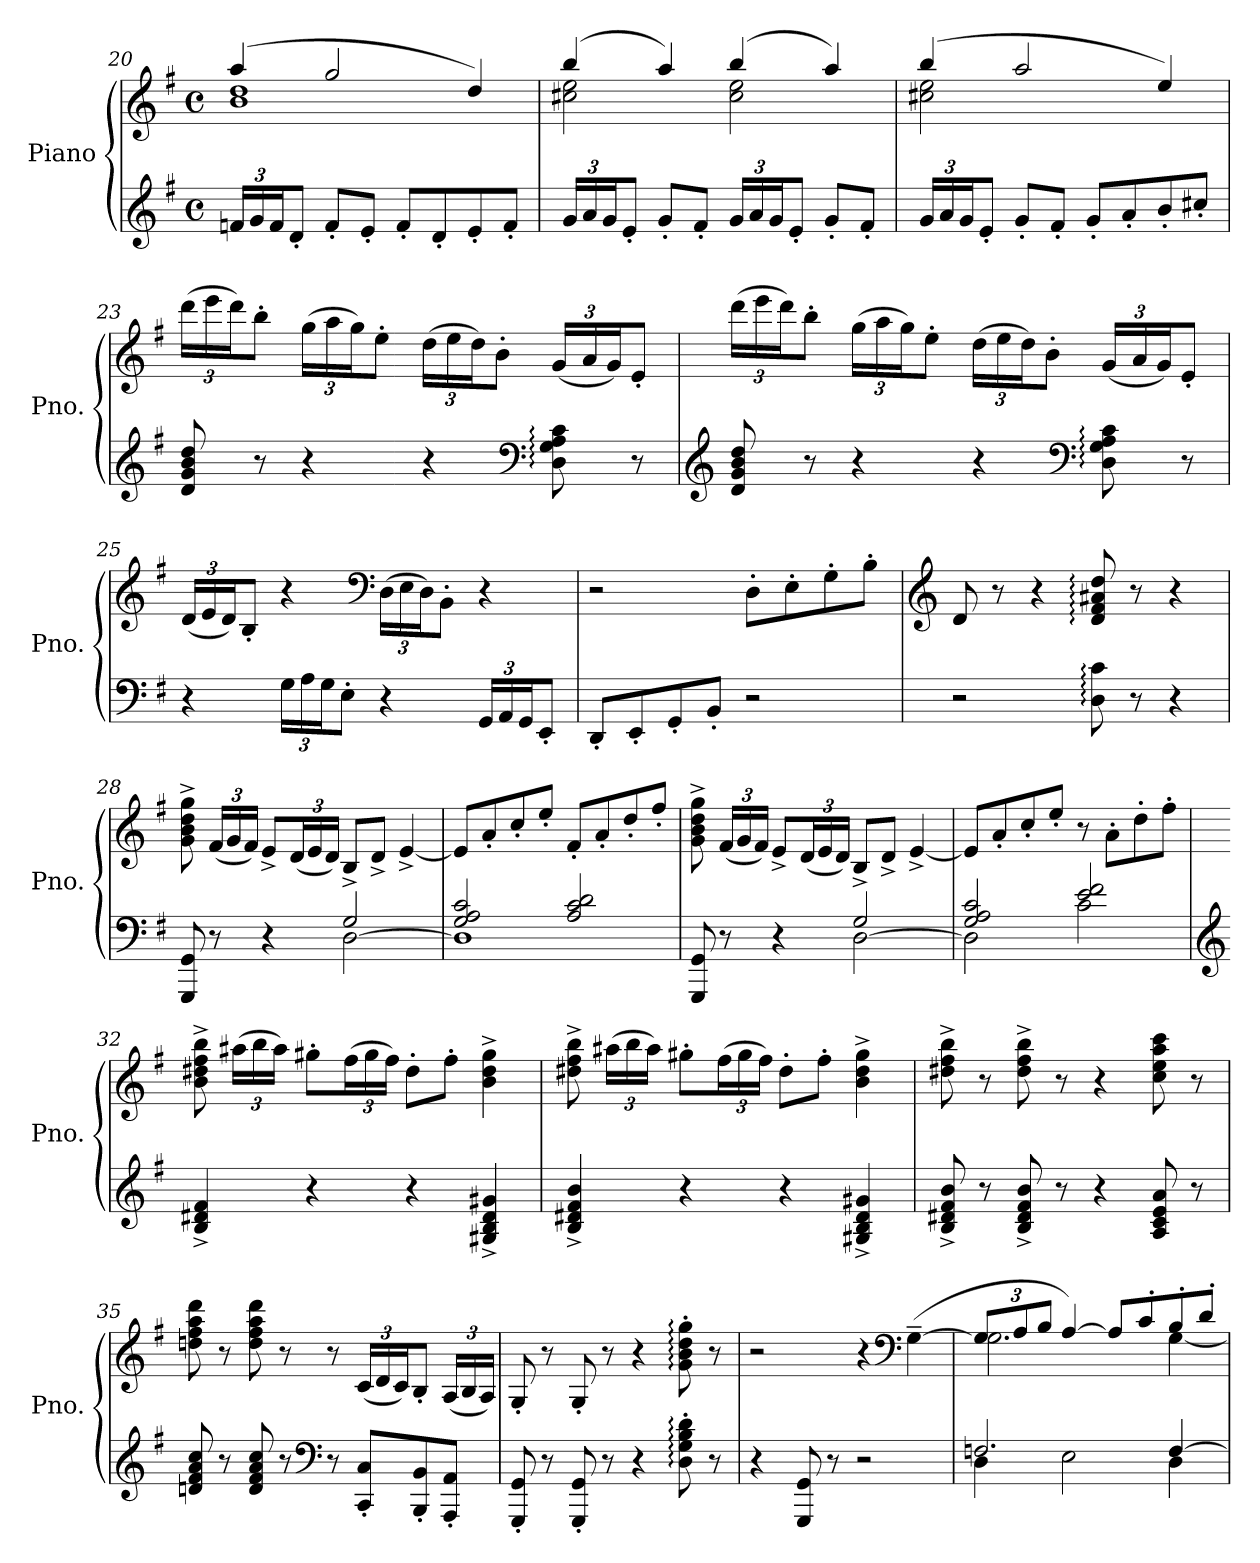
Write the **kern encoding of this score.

**kern	**kern
*part1	*part1
*staff2	*staff1
*I"Piano	*
*I'Pno.	*
*clefG2	*clefG2
*k[f#]	*k[f#]
*G:	*G:
*M4/4	*M4/4
*met(c)	*met(c)
*Xbrackettup	*
=20	=20
*	*^
24fn/LL	(>4aa/	1b 1dd
24g/	.	.
24f/J	.	.
8d'/J	.	.
8f'/L	2gg/	.
8e'/J	.	.
8f'/L	.	.
8d'/	.	.
8e'/	4dd/)	.
8f'/J	.	.
=21	=21	=21
24g/LL	(>4bb/	2cc#X\ 2ee\
24a/	.	.
24g/J	.	.
8e'/J	.	.
8g'/L	4aa/)	.
8f#'/J	.	.
24g/LL	(>4bb/	2cc#\ 2ee\
24a/	.	.
24g/J	.	.
8e'/J	.	.
8g'/L	4aa/)	.
8f#'/J	.	.
!!LO:LB:g=z	!!
=22	=22	=22
24g/LL	(>4bb/	2cc#X\ 2ee\
24a/	.	.
24g/J	.	.
8e'/J	.	.
8g'/L	2aa/	.
8f#'/J	.	.
8g'/L	.	2ryy
8a'/	.	.
8b'/	4ee/)	.
8cc#X'/J	.	.
*	*v	*v
=23	=23
*	*Xbrackettup
8d/ 8g/ 8b/ 8dd/	(>24ddd\LL
.	24eee\
.	24ddd\J)
8r	8bb'\J
4r	(>24gg\LL
.	24aa\
.	24gg\J)
.	8ee'\J
4r	(>24dd\LL
.	24ee\
.	24dd\J)
.	8b'\J
*clefF4	*
8D\: 8G\: 8A\: 8c\:	(<24g/LL
.	24a/
.	24g/J)
8r	8e'/J
!!LO:PB:g=z
=24	=24
*clefG2	*
8d/ 8g/ 8b/ 8dd/	(>24ddd\LL
.	24eee\
.	24ddd\J)
8r	8bb'\J
4r	(>24gg\LL
.	24aa\
.	24gg\J)
.	8ee'\J
4r	(>24dd\LL
*clefF4	*
.	24ee\
.	24dd\J)
.	8b'\J
8D\: 8G\: 8A\: 8c\:	(<24g/LL
.	24a/
.	24g/J)
8r	8e'/J
=25	=25
4r	(<24d/LL
.	24e/
.	24d/J)
.	8B'/J
24G\LL	4r
24A\	.
24G\J	.
8E'\J	.
*	*clefF4
4r	(>24D\LL
.	24E\
.	24D\J)
.	8BB'\J
24GG/LL	4r
24AA/	.
24GG/J	.
8EE'/J	.
=26	=26
8DD'/L	2r
8EE'/	.
8GG'/	.
8BB'/J	.
2r	8D'\L
.	8E'\
.	8G'\
.	8B'\J
!!LO:LB:g=z
=27	=27
*	*clefG2
2r	8d/
.	8r
.	4r
8D\: 8c\:	8d/: 8f#/: 8a#X/: 8dd/:
8r	8r
4r	4r
=28	=28
*^	*
8GGG/ 8GG/	2ryy	8g\^ 8b\^ 8dd\^ 8gg\^
8r	.	(<24f#/LL
.	.	24g/
.	.	24f#/JJ)
4r	.	8e^/L
.	.	(<24d/L
.	.	24e/
.	.	24d/JJ)
[2D\	2G/	8B^/L
.	.	8d^/J
.	.	[4e^/
=29	=29	=29
1D]	2G/ 2A/ 2c/	8e/L]
.	.	8a'/
.	.	8cc'/
.	.	8ee'/J
.	2A/ 2c/ 2d/	8f#'/L
.	.	8a'/
.	.	8dd'/
.	.	8ff#'/J
=30	=30	=30
8GGG/ 8GG/	2ryy	8g\^ 8b\^ 8dd\^ 8gg\^
8r	.	(<24f#/LL
.	.	24g/
.	.	24f#/JJ)
4r	.	8e^/L
.	.	(<24d/L
.	.	24e/
.	.	24d/JJ)
[2D\	2G/	8B^/L
.	.	8d^/J
.	.	[4e^/
!!LO:LB:g=z
=31	=31	=31
2D\]	2G/ 2A/ 2c/	8e/L]
.	.	8a'/
.	.	8cc'/
.	.	8ee'/J
2c\	2e/ 2f#/	8r
.	.	8a'\L
.	.	8dd'\
.	.	8ff#'\J
*v	*v	*
=32	=32
*clefG2	*
4B/^ 4d#X/^ 4f#/^	8b\^ 8dd#X\^ 8ff#\^ 8bb\^
.	(>24aa#X\LL
.	24bb\
.	24aa#\JJ)
4r	8gg#X'\L
.	(>24ff#\L
.	24gg#\
.	24ff#\JJ)
4r	8dd#'\L
.	8ff#'\J
4G#X/^ 4B/^ 4d#/^ 4g#X/^	4b\^ 4dd#\^ 4gg#\^
=33	=33
4B/^ 4d#X/^ 4f#/^ 4b/^	8dd#X\^ 8ff#\^ 8bb\^
.	(>24aa#X\LL
.	24bb\
.	24aa#\JJ)
4r	8gg#X'\L
.	(>24ff#\L
.	24gg#\
.	24ff#\JJ)
4r	8dd#'\L
.	8ff#'\J
4G#X/^ 4B/^ 4d#/^ 4g#X/^	4b\^ 4dd#\^ 4gg#\^
!!LO:LB:g=z
=34	=34
8B/^ 8d#X/^ 8f#/^ 8b/^	8dd#X\^ 8ff#\^ 8bb\^
8r	8r
8B/^ 8d#/^ 8f#/^ 8b/^	8dd#\^ 8ff#\^ 8bb\^
8r	8r
4r	4r
8A/ 8c/ 8e/ 8a/	8cc\ 8ee\ 8aa\ 8ccc\
8r	8r
=35	=35
8dn/ 8f#/ 8a/ 8cc/	8ddn\ 8ff#\ 8aa\ 8ddd\
8r	8r
8d/ 8f#/ 8a/ 8cc/	8dd\ 8ff#\ 8aa\ 8ddd\
8r	8r
*clefF4	*
8r	8r
8CC/' 8C/'L	(<24c/LL
.	24d/
.	24c/J)
8BBB/' 8BB/'	8B'/J
8AAA/' 8AA/'J	(<24A/LL
.	24B/
.	24A/JJ)
=36	=36
8GGG/' 8GG/'	8G'/
8r	8r
8GGG/' 8GG/'	8G'/
8r	8r
4r	4r
8D\:' 8G\:' 8B\:' 8d\:'	8g\:' 8b\:' 8dd\:' 8gg\:'
8r	8r
=37	=37
4r	2r
8GGG/ 8GG/	.
8r	.
2r	4r
*	*clefF4
.	(>[4G~\
!!LO:LB:g=z
=38	=38
*^	*^
2.Fn/	4D\	12G/L]	2.G\
.	.	12A/	.
.	.	12B/J	.
.	2E\	[4A/)	.
.	.	8A/L]	.
.	.	8c'/	.
[4F/	4D\	8B'/	[4G\
.	.	8d'/J	.
*v	*v	*	*
*	*v	*v
=	=
*-	*-
